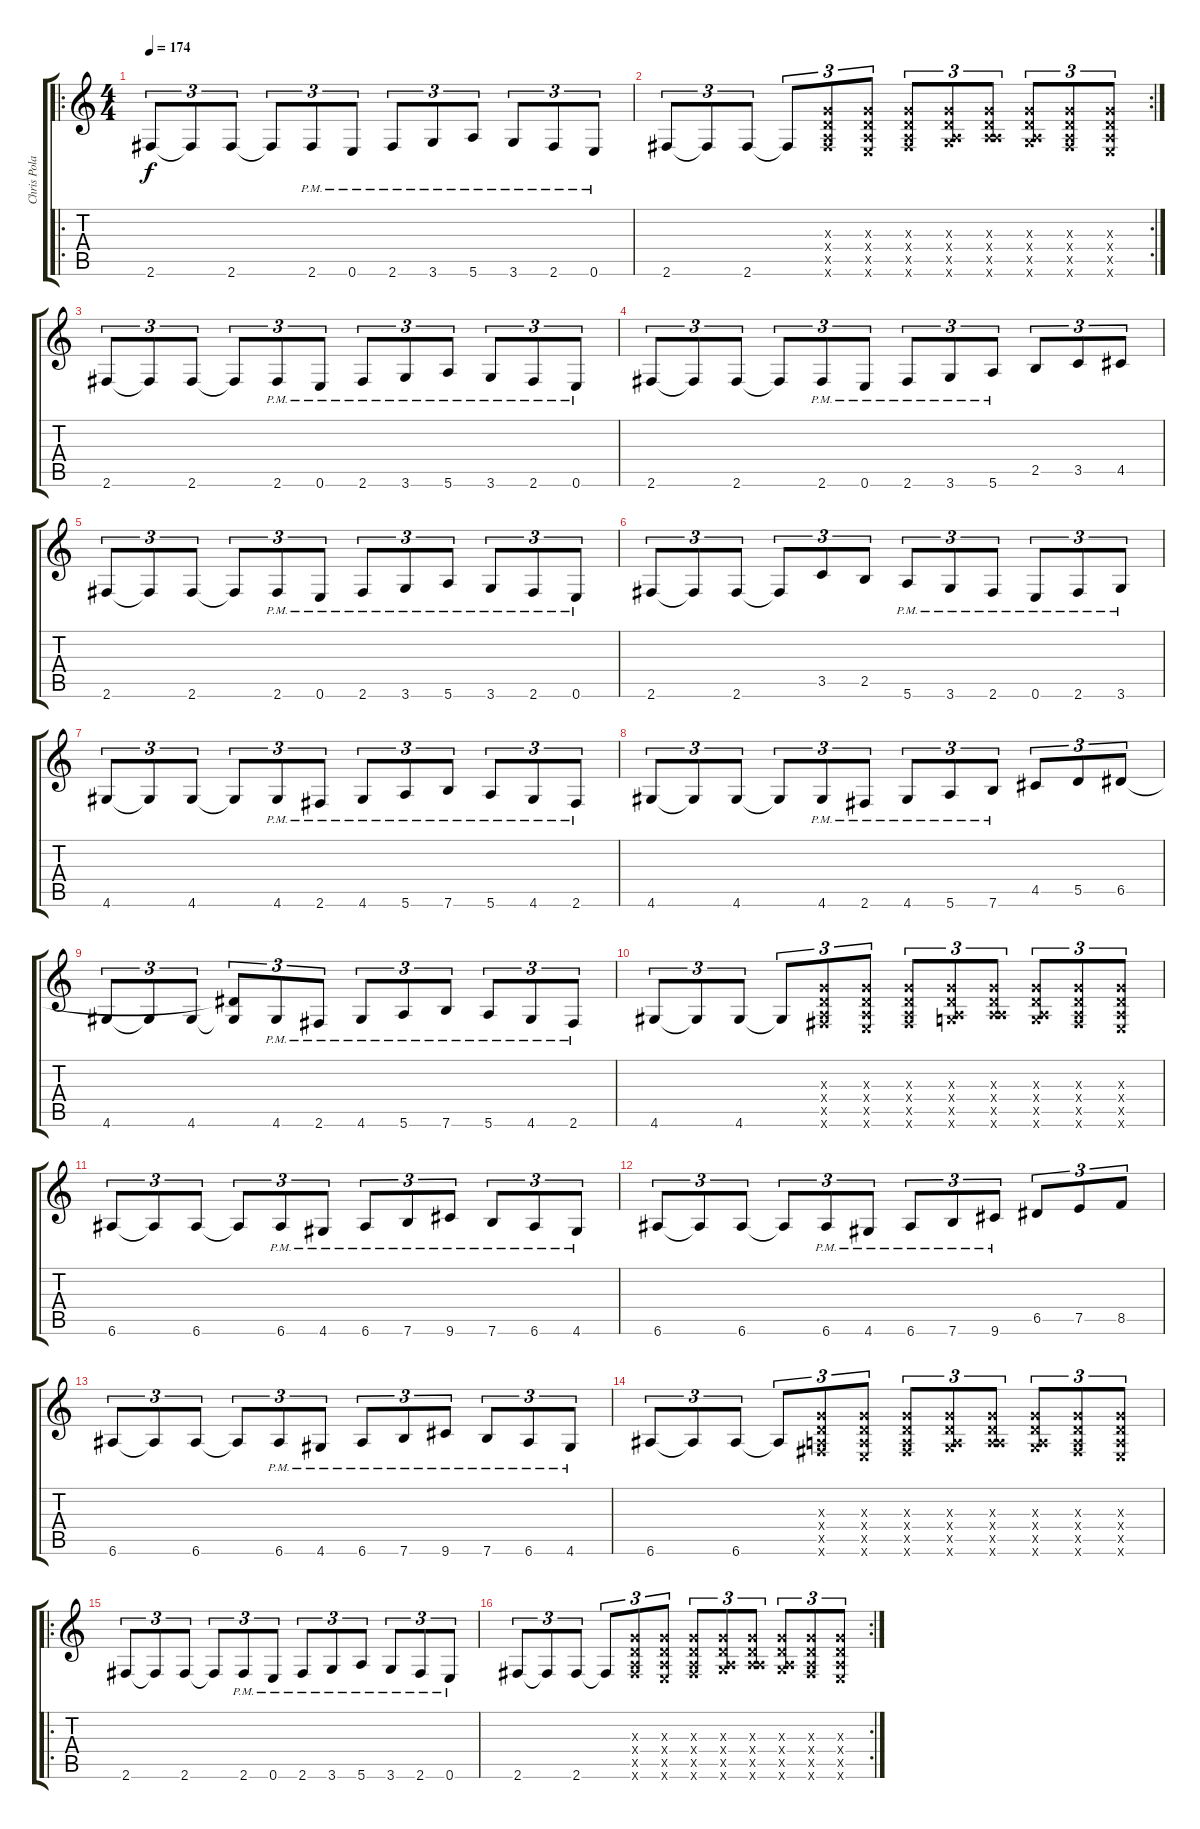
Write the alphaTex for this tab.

\track ("Chris Poland" "Chris Pola") {instrument distortionguitar}
\staff {score tabs}
\tuning (E4 B3 G3 D3 A2 E2) {hide}
\ro
\ts (4 4)
\tempo 174
\clef g2
\ks c
2.6.8{tu (3 2) dy f} 2.6{t}.8{tu (3 2)} 2.6.8{tu (3 2)} 2.6{t}.8{tu (3 2)} 2.6{pm}.8{tu (3 2)} 0.6{pm}.8{tu (3 2)} 2.6{pm}.8{tu (3 2)} 3.6{pm}.8{tu (3 2)} 5.6{pm}.8{tu (3 2)} 3.6{pm}.8{tu (3 2)} 2.6{pm}.8{tu (3 2)} 0.6{pm}.8{tu (3 2)} |
\rc 2
2.6.8{tu (3 2)} 2.6{t}.8{tu (3 2)} 2.6.8{tu (3 2)} 2.6{t}.8{tu (3 2)} (0.3{x} 0.4{x} 0.5{x} 2.6{x}).8{tu (3 2)} (0.3{x} 0.4{x} 0.5{x} 0.6{x}).8{tu (3 2)} (0.3{x} 0.4{x} 0.5{x} 2.6{x}).8{tu (3 2)} (0.3{x} 0.4{x} 0.5{x} 3.6{x}).8{tu (3 2)} (0.3{x} 0.4{x} 0.5{x} 5.6{x}).8{tu (3 2)} (0.3{x} 0.4{x} 0.5{x} 3.6{x}).8{tu (3 2)} (0.3{x} 0.4{x} 0.5{x} 2.6{x}).8{tu (3 2)} (0.3{x} 0.4{x} 0.5{x} 0.6{x}).8{tu (3 2)} |
2.6.8{tu (3 2)} 2.6{t}.8{tu (3 2)} 2.6.8{tu (3 2)} 2.6{t}.8{tu (3 2)} 2.6{pm}.8{tu (3 2)} 0.6{pm}.8{tu (3 2)} 2.6{pm}.8{tu (3 2)} 3.6{pm}.8{tu (3 2)} 5.6{pm}.8{tu (3 2)} 3.6{pm}.8{tu (3 2)} 2.6{pm}.8{tu (3 2)} 0.6{pm}.8{tu (3 2)} |
2.6.8{tu (3 2)} 2.6{t}.8{tu (3 2)} 2.6.8{tu (3 2)} 2.6{t}.8{tu (3 2)} 2.6{pm}.8{tu (3 2)} 0.6{pm}.8{tu (3 2)} 2.6{pm}.8{tu (3 2)} 3.6{pm}.8{tu (3 2)} 5.6{pm}.8{tu (3 2)} 2.5.8{tu (3 2)} 3.5.8{tu (3 2)} 4.5.8{tu (3 2)} |
2.6.8{tu (3 2)} 2.6{t}.8{tu (3 2)} 2.6.8{tu (3 2)} 2.6{t}.8{tu (3 2)} 2.6{pm}.8{tu (3 2)} 0.6{pm}.8{tu (3 2)} 2.6{pm}.8{tu (3 2)} 3.6{pm}.8{tu (3 2)} 5.6{pm}.8{tu (3 2)} 3.6{pm}.8{tu (3 2)} 2.6{pm}.8{tu (3 2)} 0.6{pm}.8{tu (3 2)} |
2.6.8{tu (3 2)} 2.6{t}.8{tu (3 2)} 2.6.8{tu (3 2)} 2.6{t}.8{tu (3 2)} 3.5.8{tu (3 2)} 2.5.8{tu (3 2)} 5.6{pm}.8{tu (3 2)} 3.6{pm}.8{tu (3 2)} 2.6{pm}.8{tu (3 2)} 0.6{pm}.8{tu (3 2)} 2.6{pm}.8{tu (3 2)} 3.6{pm}.8{tu (3 2)} |
4.6.8{tu (3 2)} 4.6{t}.8{tu (3 2)} 4.6.8{tu (3 2)} 4.6{t}.8{tu (3 2)} 4.6{pm}.8{tu (3 2)} 2.6{pm}.8{tu (3 2)} 4.6{pm}.8{tu (3 2)} 5.6{pm}.8{tu (3 2)} 7.6{pm}.8{tu (3 2)} 5.6{pm}.8{tu (3 2)} 4.6{pm}.8{tu (3 2)} 2.6{pm}.8{tu (3 2)} |
4.6.8{tu (3 2)} 4.6{t}.8{tu (3 2)} 4.6.8{tu (3 2)} 4.6{t}.8{tu (3 2)} 4.6{pm}.8{tu (3 2)} 2.6{pm}.8{tu (3 2)} 4.6{pm}.8{tu (3 2)} 5.6{pm}.8{tu (3 2)} 7.6{pm}.8{tu (3 2)} 4.5.8{tu (3 2)} 5.5.8{tu (3 2)} 6.5.8{tu (3 2)} |
4.6.8{tu (3 2)} 4.6{t}.8{tu (3 2)} 4.6.8{tu (3 2)} (6.5{t} 4.6{t}).8{tu (3 2)} 4.6{pm}.8{tu (3 2)} 2.6{pm}.8{tu (3 2)} 4.6{pm}.8{tu (3 2)} 5.6{pm}.8{tu (3 2)} 7.6{pm}.8{tu (3 2)} 5.6{pm}.8{tu (3 2)} 4.6{pm}.8{tu (3 2)} 2.6{pm}.8{tu (3 2)} |
4.6.8{tu (3 2)} 4.6{t}.8{tu (3 2)} 4.6.8{tu (3 2)} 4.6{t}.8{tu (3 2)} (0.3{x} 0.4{x} 0.5{x} 2.6{x}).8{tu (3 2)} (0.3{x} 0.4{x} 0.5{x} 0.6{x}).8{tu (3 2)} (0.3{x} 0.4{x} 0.5{x} 2.6{x}).8{tu (3 2)} (0.3{x} 0.4{x} 0.5{x} 3.6{x}).8{tu (3 2)} (0.3{x} 0.4{x} 0.5{x} 5.6{x}).8{tu (3 2)} (0.3{x} 0.4{x} 0.5{x} 3.6{x}).8{tu (3 2)} (0.3{x} 0.4{x} 0.5{x} 2.6{x}).8{tu (3 2)} (0.3{x} 0.4{x} 0.5{x} 0.6{x}).8{tu (3 2)} |
6.6.8{tu (3 2)} 6.6{t}.8{tu (3 2)} 6.6.8{tu (3 2)} 6.6{t}.8{tu (3 2)} 6.6{pm}.8{tu (3 2)} 4.6{pm}.8{tu (3 2)} 6.6{pm}.8{tu (3 2)} 7.6{pm}.8{tu (3 2)} 9.6{pm}.8{tu (3 2)} 7.6{pm}.8{tu (3 2)} 6.6{pm}.8{tu (3 2)} 4.6{pm}.8{tu (3 2)} |
6.6.8{tu (3 2)} 6.6{t}.8{tu (3 2)} 6.6.8{tu (3 2)} 6.6{t}.8{tu (3 2)} 6.6{pm}.8{tu (3 2)} 4.6{pm}.8{tu (3 2)} 6.6{pm}.8{tu (3 2)} 7.6{pm}.8{tu (3 2)} 9.6{pm}.8{tu (3 2)} 6.5.8{tu (3 2)} 7.5.8{tu (3 2)} 8.5.8{tu (3 2)} |
6.6.8{tu (3 2)} 6.6{t}.8{tu (3 2)} 6.6.8{tu (3 2)} 6.6{t}.8{tu (3 2)} 6.6{pm}.8{tu (3 2)} 4.6{pm}.8{tu (3 2)} 6.6{pm}.8{tu (3 2)} 7.6{pm}.8{tu (3 2)} 9.6{pm}.8{tu (3 2)} 7.6{pm}.8{tu (3 2)} 6.6{pm}.8{tu (3 2)} 4.6{pm}.8{tu (3 2)} |
6.6.8{tu (3 2)} 6.6{t}.8{tu (3 2)} 6.6.8{tu (3 2)} 6.6{t}.8{tu (3 2)} (0.3{x} 0.4{x} 0.5{x} 2.6{x}).8{tu (3 2)} (0.3{x} 0.4{x} 0.5{x} 0.6{x}).8{tu (3 2)} (0.3{x} 0.4{x} 0.5{x} 2.6{x}).8{tu (3 2)} (0.3{x} 0.4{x} 0.5{x} 3.6{x}).8{tu (3 2)} (0.3{x} 0.4{x} 0.5{x} 5.6{x}).8{tu (3 2)} (0.3{x} 0.4{x} 0.5{x} 3.6{x}).8{tu (3 2)} (0.3{x} 0.4{x} 0.5{x} 2.6{x}).8{tu (3 2)} (0.3{x} 0.4{x} 0.5{x} 0.6{x}).8{tu (3 2)} |
\ro
2.6.8{tu (3 2)} 2.6{t}.8{tu (3 2)} 2.6.8{tu (3 2)} 2.6{t}.8{tu (3 2)} 2.6{pm}.8{tu (3 2)} 0.6{pm}.8{tu (3 2)} 2.6{pm}.8{tu (3 2)} 3.6{pm}.8{tu (3 2)} 5.6{pm}.8{tu (3 2)} 3.6{pm}.8{tu (3 2)} 2.6{pm}.8{tu (3 2)} 0.6{pm}.8{tu (3 2)} |
\rc 2
2.6.8{tu (3 2)} 2.6{t}.8{tu (3 2)} 2.6.8{tu (3 2)} 2.6{t}.8{tu (3 2)} (0.3{x} 0.4{x} 0.5{x} 2.6{x}).8{tu (3 2)} (0.3{x} 0.4{x} 0.5{x} 0.6{x}).8{tu (3 2)} (0.3{x} 0.4{x} 0.5{x} 2.6{x}).8{tu (3 2)} (0.3{x} 0.4{x} 0.5{x} 3.6{x}).8{tu (3 2)} (0.3{x} 0.4{x} 0.5{x} 5.6{x}).8{tu (3 2)} (0.3{x} 0.4{x} 0.5{x} 3.6{x}).8{tu (3 2)} (0.3{x} 0.4{x} 0.5{x} 2.6{x}).8{tu (3 2)} (0.3{x} 0.4{x} 0.5{x} 0.6{x}).8{tu (3 2)}
